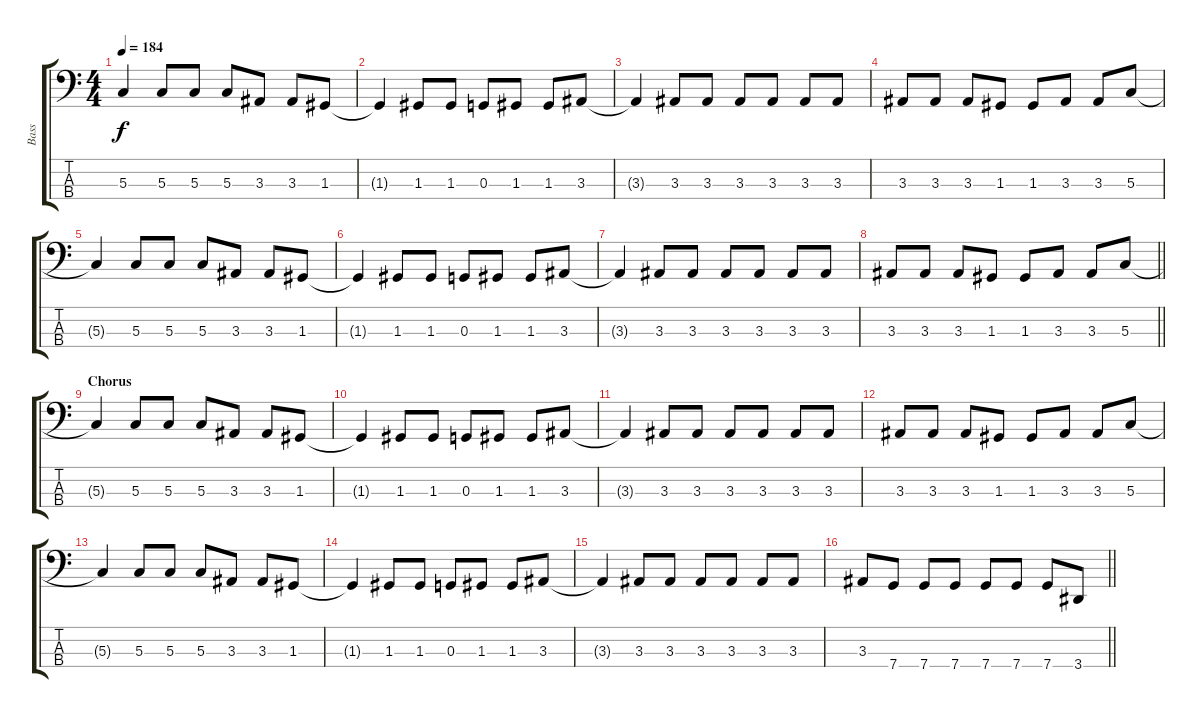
\track ("Bass" "Bass") {instrument electricbassfinger}
\staff {score tabs}
\tuning (F2 C2 G1 C1) {hide}
\ts (4 4)
\tempo 184
\clef f4
\ks c
5.3{t}.4{dy f} 5.3.8 5.3.8 5.3.8 3.3.8 3.3.8 1.3.8 |
1.3{t}.4 1.3.8 1.3.8 0.3.8 1.3.8 1.3.8 3.3.8 |
3.3{t}.4 3.3.8 3.3.8 3.3.8 3.3.8 3.3.8 3.3.8 |
3.3.8 3.3.8 3.3.8 1.3.8 1.3.8 3.3.8 3.3.8 5.3.8 |
5.3{t}.4 5.3.8 5.3.8 5.3.8 3.3.8 3.3.8 1.3.8 |
1.3{t}.4 1.3.8 1.3.8 0.3.8 1.3.8 1.3.8 3.3.8 |
3.3{t}.4 3.3.8 3.3.8 3.3.8 3.3.8 3.3.8 3.3.8 |
\barLineRight lightlight
3.3.8 3.3.8 3.3.8 1.3.8 1.3.8 3.3.8 3.3.8 5.3.8 |
\section ("" "Chorus")
5.3{t}.4 5.3.8 5.3.8 5.3.8 3.3.8 3.3.8 1.3.8 |
1.3{t}.4 1.3.8 1.3.8 0.3.8 1.3.8 1.3.8 3.3.8 |
3.3{t}.4 3.3.8 3.3.8 3.3.8 3.3.8 3.3.8 3.3.8 |
3.3.8 3.3.8 3.3.8 1.3.8 1.3.8 3.3.8 3.3.8 5.3.8 |
5.3{t}.4 5.3.8 5.3.8 5.3.8 3.3.8 3.3.8 1.3.8 |
1.3{t}.4 1.3.8 1.3.8 0.3.8 1.3.8 1.3.8 3.3.8 |
3.3{t}.4 3.3.8 3.3.8 3.3.8 3.3.8 3.3.8 3.3.8 |
\barLineRight lightlight
3.3.8 7.4.8 7.4.8 7.4.8 7.4.8 7.4.8 7.4.8 3.4.8
